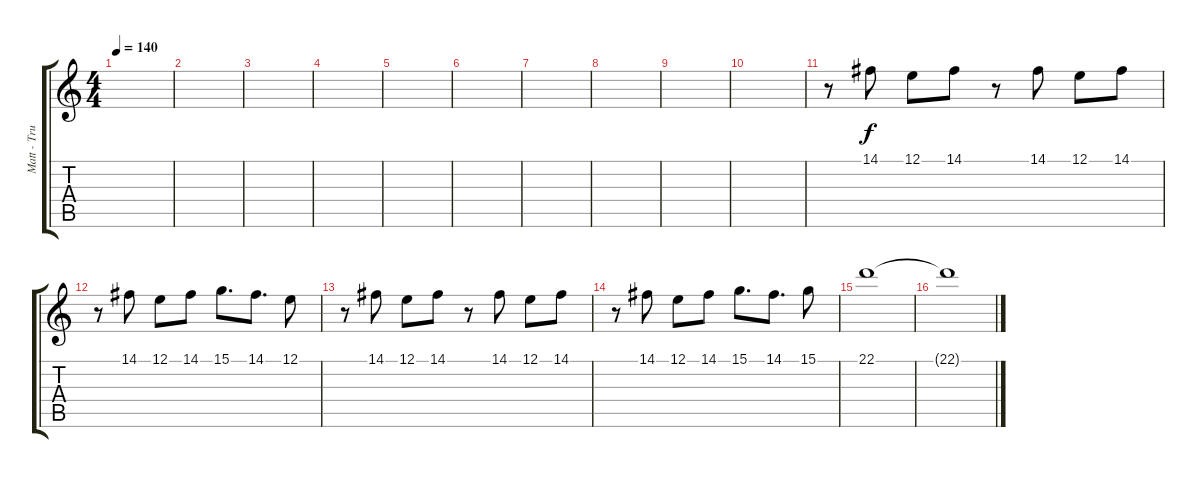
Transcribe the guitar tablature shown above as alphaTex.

\track ("Matt - Trumpet" "Matt - Tru") {instrument trumpet}
\staff {score tabs}
\tuning (E4 B3 G3 D3 A2 E2) {hide}
\ts (4 4)
\tempo 140
\clef g2
\ks c
|
|
|
|
|
|
|
|
|
|
r.8 14.1.8 12.1.8 14.1.8 r.8 14.1.8 12.1.8 14.1.8 |
r.8 14.1.8 12.1.8 14.1.8 15.1.8{d} 14.1.8{d} 12.1.8 |
r.8 14.1.8 12.1.8 14.1.8 r.8 14.1.8 12.1.8 14.1.8 |
r.8 14.1.8 12.1.8 14.1.8 15.1.8{d} 14.1.8{d} 15.1.8 |
22.1.1 |
22.1{t}.1{volume 0}
